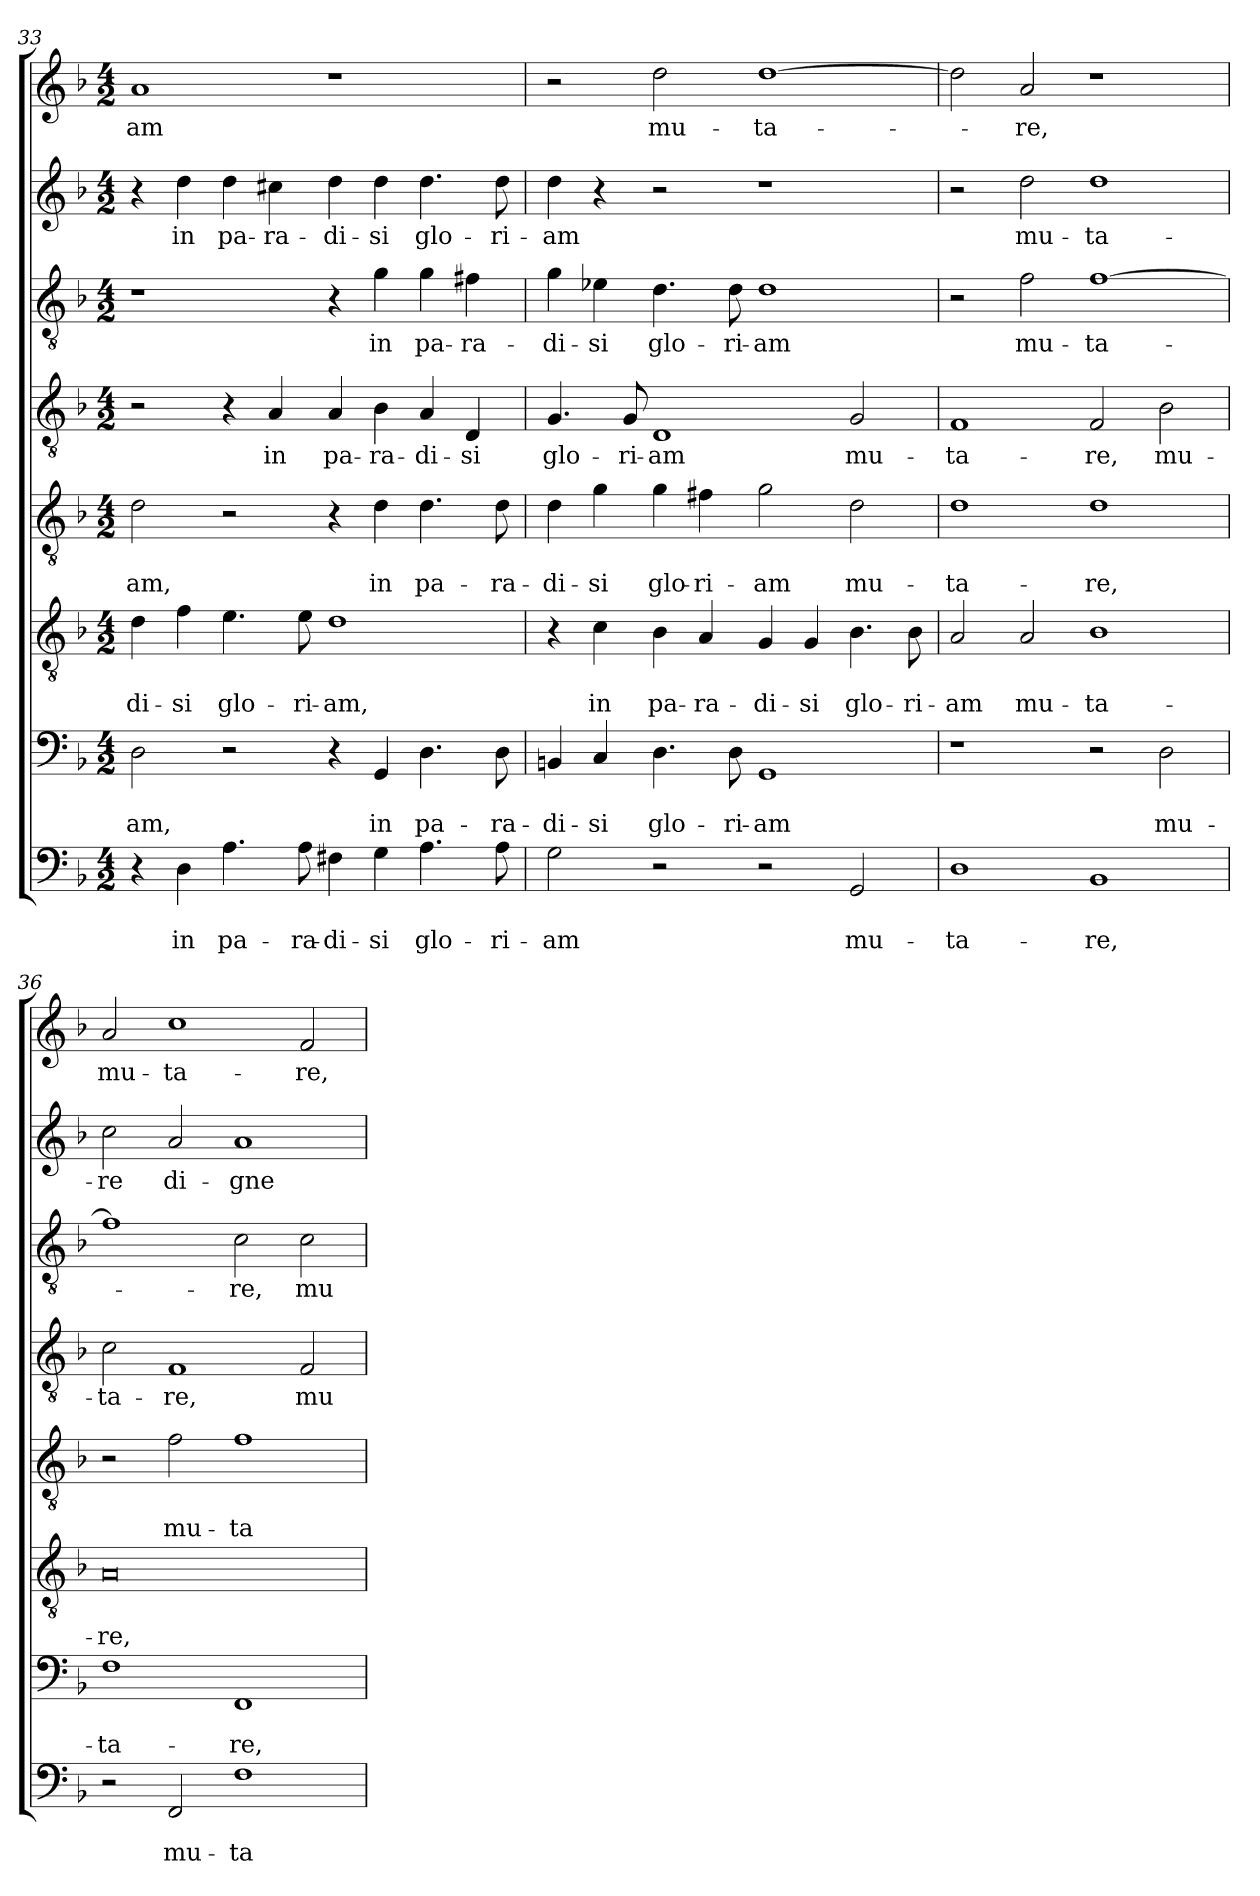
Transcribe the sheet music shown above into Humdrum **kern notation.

**kern	**text	**text	**kern	**text	**text	**kern	**text	**text	**kern	**text	**text	**kern	**text	**kern	**text	**kern	**text	**kern	**text
*part8	*part8	*part8	*part7	*part7	*part7	*part6	*part6	*part6	*part5	*part5	*part5	*part4	*part4	*part3	*part3	*part2	*part2	*part1	*part1
*staff8	*staff8	*staff8	*staff7	*staff7	*staff7	*staff6	*staff6	*staff6	*staff5	*staff5	*staff5	*staff4	*staff4	*staff3	*staff3	*staff2	*staff2	*staff1	*staff1
*clefF4	*	*	*clefF4	*	*	*clefGv2	*	*	*clefGv2	*	*	*clefGv2	*	*clefGv2	*	*clefG2	*	*clefG2	*
*k[b-]	*	*	*k[b-]	*	*	*k[b-]	*	*	*k[b-]	*	*	*k[b-]	*	*k[b-]	*	*k[b-]	*	*k[b-]	*
*F:	*	*	*F:	*	*	*F:	*	*	*F:	*	*	*F:	*	*F:	*	*F:	*	*F:	*
*M4/2	*	*	*M4/2	*	*	*M4/2	*	*	*M4/2	*	*	*M4/2	*	*M4/2	*	*M4/2	*	*M4/2	*
=33	=33	=33	=33	=33	=33	=33	=33	=33	=33	=33	=33	=33	=33	=33	=33	=33	=33	=33	=33
!	!	!	!	!	!LO:LY:b	!	!	!LO:LY:b	!	!	!LO:LY:b	!	!	!	!	!	!	!	!LO:LY:b
4r	.	.	2D\	.	-am,	4d\	.	-di-	2d\	.	-am,	2r	.	1r	.	4r	.	1a	-am
!	!	!LO:LY:b	!	!	!	!	!	!LO:LY:b	!	!	!	!	!	!	!	!	!LO:LY:b	!	!
4D\	.	in	.	.	.	4f\	.	-si	.	.	.	.	.	.	.	4dd\	in	.	.
!	!	!LO:LY:b	!	!	!	!	!	!LO:LY:b	!	!	!	!	!	!	!	!	!LO:LY:b	!	!
4.A\	.	pa-	2r	.	.	4.e\	.	glo-	2r	.	.	4r	.	.	.	4dd\	pa-	.	.
!	!	!	!	!	!	!	!	!	!	!	!	!	!LO:LY:b	!	!	!	!LO:LY:b	!	!
.	.	.	.	.	.	.	.	.	.	.	.	4A/	in	.	.	4cc#X\	-ra-	.	.
!	!	!LO:LY:b	!	!	!	!	!	!LO:LY:b	!	!	!	!	!	!	!	!	!	!	!
8A\	.	-ra-	.	.	.	8e\	.	-ri-	.	.	.	.	.	.	.	.	.	.	.
!	!	!LO:LY:b	!	!	!	!	!	!LO:LY:b	!	!	!	!	!LO:LY:b	!	!	!	!LO:LY:b	!	!
4F#X\	.	-di-	4r	.	.	1d	.	-am,	4r	.	.	4A/	pa-	4r	.	4dd\	-di-	1r	.
!	!	!LO:LY:b	!	!	!LO:LY:b	!	!	!	!	!	!LO:LY:b	!	!LO:LY:b	!	!LO:LY:b	!	!LO:LY:b	!	!
4G\	.	-si	4GG/	.	in	.	.	.	4d\	.	in	4B-\	-ra-	4g\	in	4dd\	-si	.	.
!	!	!LO:LY:b	!	!	!LO:LY:b	!	!	!	!	!	!LO:LY:b	!	!LO:LY:b	!	!LO:LY:b	!	!LO:LY:b	!	!
4.A\	.	glo-	4.D\	.	pa-	.	.	.	4.d\	.	pa-	4A/	-di-	4g\	pa-	4.dd\	glo-	.	.
!	!	!	!	!	!	!	!	!	!	!	!	!	!LO:LY:b	!	!LO:LY:b	!	!	!	!
.	.	.	.	.	.	.	.	.	.	.	.	4D/	-si	4f#X\	-ra-	.	.	.	.
!	!	!LO:LY:b	!	!	!LO:LY:b	!	!	!	!	!	!LO:LY:b	!	!	!	!	!	!LO:LY:b	!	!
8A\	.	-ri-	8D\	.	-ra-	.	.	.	8d\	.	-ra-	.	.	.	.	8dd\	-ri-	.	.
=34	=34	=34	=34	=34	=34	=34	=34	=34	=34	=34	=34	=34	=34	=34	=34	=34	=34	=34	=34
!	!	!LO:LY:b	!	!	!LO:LY:b	!	!	!	!	!	!LO:LY:b	!	!LO:LY:b	!	!LO:LY:b	!	!LO:LY:b	!	!
2G\	.	-am	4BBn/	.	-di-	4r	.	.	4d\	.	-di-	4.G/	glo-	4g\	-di-	4dd\	-am	2r	.
!	!	!	!	!	!LO:LY:b	!	!	!LO:LY:b	!	!	!LO:LY:b	!	!	!	!LO:LY:b	!	!	!	!
.	.	.	4C/	.	-si	4c\	.	in	4g\	.	-si	.	.	4e-X\	-si	4r	.	.	.
!	!	!	!	!	!	!	!	!	!	!	!	!	!LO:LY:b	!	!	!	!	!	!
.	.	.	.	.	.	.	.	.	.	.	.	8G/	-ri-	.	.	.	.	.	.
!	!	!	!	!	!LO:LY:b	!	!	!LO:LY:b	!	!	!LO:LY:b	!	!LO:LY:b	!	!LO:LY:b	!	!	!	!LO:LY:b
2r	.	.	4.D\	.	glo-	4B-\	.	pa-	4g\	.	glo-	1D	-am	4.d\	glo-	2r	.	2dd\	mu-
!	!	!	!	!	!	!	!	!LO:LY:b	!	!	!LO:LY:b	!	!	!	!	!	!	!	!
.	.	.	.	.	.	4A/	.	-ra-	4f#X\	.	-ri-	.	.	.	.	.	.	.	.
!	!	!	!	!	!LO:LY:b	!	!	!	!	!	!	!	!	!	!LO:LY:b	!	!	!	!
.	.	.	8D\	.	-ri-	.	.	.	.	.	.	.	.	8d\	-ri-	.	.	.	.
!	!	!	!	!	!LO:LY:b	!	!	!LO:LY:b	!	!	!LO:LY:b	!	!	!	!LO:LY:b	!	!	!	!LO:LY:b
2r	.	.	1GG	.	-am	4G/	.	-di-	2g\	.	-am	.	.	1d	-am	1r	.	[1dd	-ta-
!	!	!	!	!	!	!	!	!LO:LY:b	!	!	!	!	!	!	!	!	!	!	!
.	.	.	.	.	.	4G/	.	-si	.	.	.	.	.	.	.	.	.	.	.
!	!	!LO:LY:b	!	!	!	!	!	!LO:LY:b	!	!	!LO:LY:b	!	!LO:LY:b	!	!	!	!	!	!
2GG/	.	mu-	.	.	.	4.B-\	.	glo-	2d\	.	mu-	2G/	mu-	.	.	.	.	.	.
!	!	!	!	!	!	!	!	!LO:LY:b	!	!	!	!	!	!	!	!	!	!	!
.	.	.	.	.	.	8B-\	.	-ri-	.	.	.	.	.	.	.	.	.	.	.
=35	=35	=35	=35	=35	=35	=35	=35	=35	=35	=35	=35	=35	=35	=35	=35	=35	=35	=35	=35
!	!	!LO:LY:b	!	!	!	!	!	!LO:LY:b	!	!	!LO:LY:b	!	!LO:LY:b	!	!	!	!	!	!
1D	.	-ta-	1r	.	.	2A/	.	-am	1d	.	-ta-	1F	-ta-	2r	.	2r	.	2dd\]	.
!	!	!	!	!	!	!	!	!LO:LY:b	!	!	!	!	!	!	!LO:LY:b	!	!LO:LY:b	!	!LO:LY:b
.	.	.	.	.	.	2A/	.	mu-	.	.	.	.	.	2f\	mu-	2dd\	mu-	2a/	-re,
!	!	!LO:LY:b	!	!	!	!	!	!LO:LY:b	!	!	!LO:LY:b	!	!LO:LY:b	!	!LO:LY:b	!	!LO:LY:b	!	!
1BB-	.	-re,	2r	.	.	1B-	.	-ta-	1d	.	-re,	2F/	-re,	[1f	-ta-	1dd	-ta-	1r	.
!	!	!	!	!	!LO:LY:b	!	!	!	!	!	!	!	!LO:LY:b	!	!	!	!	!	!
.	.	.	2D\	.	mu-	.	.	.	.	.	.	2B-\	mu-	.	.	.	.	.	.
!!LO:LB:g=z
=36	=36	=36	=36	=36	=36	=36	=36	=36	=36	=36	=36	=36	=36	=36	=36	=36	=36	=36	=36
!	!	!	!	!	!LO:LY:b	!	!	!LO:LY:b	!	!	!	!	!LO:LY:b	!	!	!	!LO:LY:b	!	!LO:LY:b
2r	.	.	1F	.	-ta-	0A	.	-re,	2r	.	.	2c\	-ta-	1f]	.	2cc\	-re	2a/	mu-
!	!	!LO:LY:b	!	!	!	!	!	!	!	!	!LO:LY:b	!	!LO:LY:b	!	!	!	!LO:LY:b	!	!LO:LY:b
2FF/	.	mu-	.	.	.	.	.	.	2f\	.	mu-	1F	-re,	.	.	2a/	di-	1cc	-ta-
!	!	!LO:LY:b	!	!	!LO:LY:b	!	!	!	!	!	!LO:LY:b	!	!	!	!LO:LY:b	!	!LO:LY:b	!	!
1F	.	-ta-	1FF	.	-re,	.	.	.	1f	.	-ta-	.	.	2c\	-re,	1a	-gne-	.	.
!	!	!	!	!	!	!	!	!	!	!	!	!	!LO:LY:b	!	!LO:LY:b	!	!	!	!LO:LY:b
.	.	.	.	.	.	.	.	.	.	.	.	2F/	mu-	2c\	mu-	.	.	2f/	-re,
=	=	=	=	=	=	=	=	=	=	=	=	=	=	=	=	=	=	=	=
*-	*-	*-	*-	*-	*-	*-	*-	*-	*-	*-	*-	*-	*-	*-	*-	*-	*-	*-	*-
